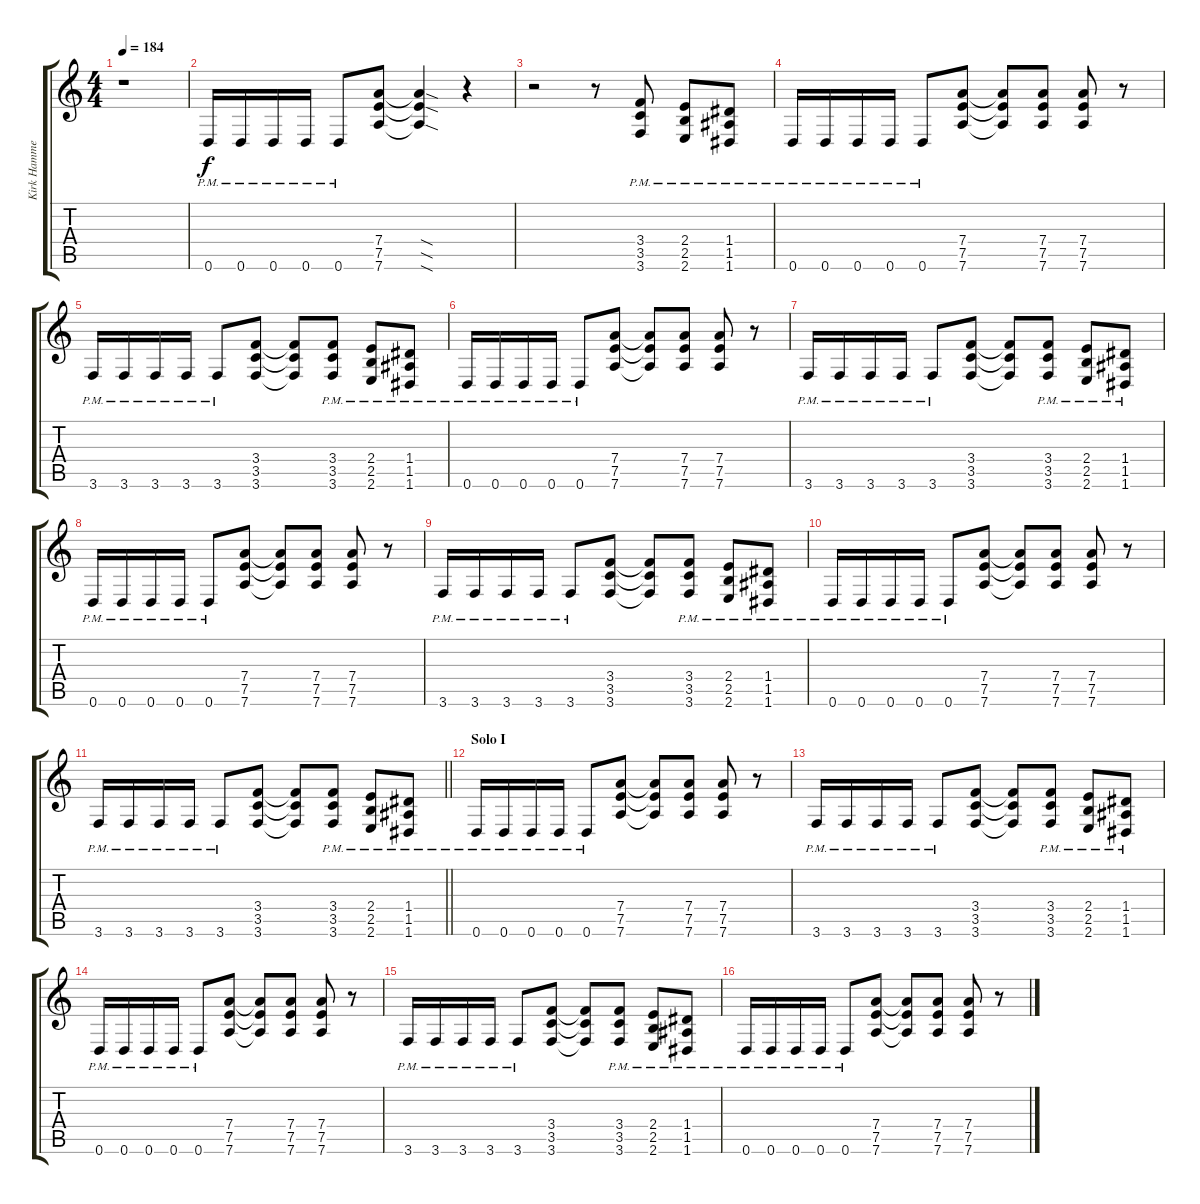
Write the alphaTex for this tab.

\track ("Kirk Hammet" "Kirk Hamme") {instrument distortionguitar}
\staff {score tabs}
\tuning (E4 B3 G3 D3 A2 D2) {hide}
\ts (4 4)
\tempo 184
\clef g2
\ks c
r.1{dy f} |
0.6{pm}.16 0.6{pm}.16 0.6{pm}.16 0.6{pm}.16 0.6{pm}.8 (7.4 7.5 7.6).8 (7.4{sod t} 7.5{sod t} 7.6{sod t}).4 r.4 |
r.2 r.8 (3.4{pm} 3.5{pm} 3.6{pm}).8 (2.4{pm} 2.5{pm} 2.6{pm}).8 (1.4{pm} 1.5{pm} 1.6{pm}).8 |
0.6{pm}.16 0.6{pm}.16 0.6{pm}.16 0.6{pm}.16 0.6{pm}.8 (7.4 7.5 7.6).8 (7.4{t} 7.5{t} 7.6{t}).8 (7.4 7.5 7.6).8 (7.4 7.5 7.6).8 r.8 |
3.6{pm}.16 3.6{pm}.16 3.6{pm}.16 3.6{pm}.16 3.6{pm}.8 (3.4 3.5 3.6).8 (3.4{t} 3.5{t} 3.6{t}).8 (3.4{pm} 3.5{pm} 3.6{pm}).8 (2.4{pm} 2.5{pm} 2.6{pm}).8 (1.4{pm} 1.5{pm} 1.6{pm}).8 |
0.6{pm}.16 0.6{pm}.16 0.6{pm}.16 0.6{pm}.16 0.6{pm}.8 (7.4 7.5 7.6).8 (7.4{t} 7.5{t} 7.6{t}).8 (7.4 7.5 7.6).8 (7.4 7.5 7.6).8 r.8 |
3.6{pm}.16 3.6{pm}.16 3.6{pm}.16 3.6{pm}.16 3.6{pm}.8 (3.4 3.5 3.6).8 (3.4{t} 3.5{t} 3.6{t}).8 (3.4{pm} 3.5{pm} 3.6{pm}).8 (2.4{pm} 2.5{pm} 2.6{pm}).8 (1.4{pm} 1.5{pm} 1.6{pm}).8 |
0.6{pm}.16 0.6{pm}.16 0.6{pm}.16 0.6{pm}.16 0.6{pm}.8 (7.4 7.5 7.6).8 (7.4{t} 7.5{t} 7.6{t}).8 (7.4 7.5 7.6).8 (7.4 7.5 7.6).8 r.8 |
3.6{pm}.16 3.6{pm}.16 3.6{pm}.16 3.6{pm}.16 3.6{pm}.8 (3.4 3.5 3.6).8 (3.4{t} 3.5{t} 3.6{t}).8 (3.4{pm} 3.5{pm} 3.6{pm}).8 (2.4{pm} 2.5{pm} 2.6{pm}).8 (1.4{pm} 1.5{pm} 1.6{pm}).8 |
0.6{pm}.16 0.6{pm}.16 0.6{pm}.16 0.6{pm}.16 0.6{pm}.8 (7.4 7.5 7.6).8 (7.4{t} 7.5{t} 7.6{t}).8 (7.4 7.5 7.6).8 (7.4 7.5 7.6).8 r.8 |
\barLineRight lightlight
3.6{pm}.16 3.6{pm}.16 3.6{pm}.16 3.6{pm}.16 3.6{pm}.8 (3.4 3.5 3.6).8 (3.4{t} 3.5{t} 3.6{t}).8 (3.4{pm} 3.5{pm} 3.6{pm}).8 (2.4{pm} 2.5{pm} 2.6{pm}).8 (1.4{pm} 1.5{pm} 1.6{pm}).8 |
\section ("" "Solo I")
0.6{pm}.16 0.6{pm}.16 0.6{pm}.16 0.6{pm}.16 0.6{pm}.8 (7.4 7.5 7.6).8 (7.4{t} 7.5{t} 7.6{t}).8 (7.4 7.5 7.6).8 (7.4 7.5 7.6).8 r.8 |
3.6{pm}.16 3.6{pm}.16 3.6{pm}.16 3.6{pm}.16 3.6{pm}.8 (3.4 3.5 3.6).8 (3.4{t} 3.5{t} 3.6{t}).8 (3.4{pm} 3.5{pm} 3.6{pm}).8 (2.4{pm} 2.5{pm} 2.6{pm}).8 (1.4{pm} 1.5{pm} 1.6{pm}).8 |
0.6{pm}.16 0.6{pm}.16 0.6{pm}.16 0.6{pm}.16 0.6{pm}.8 (7.4 7.5 7.6).8 (7.4{t} 7.5{t} 7.6{t}).8 (7.4 7.5 7.6).8 (7.4 7.5 7.6).8 r.8 |
3.6{pm}.16 3.6{pm}.16 3.6{pm}.16 3.6{pm}.16 3.6{pm}.8 (3.4 3.5 3.6).8 (3.4{t} 3.5{t} 3.6{t}).8 (3.4{pm} 3.5{pm} 3.6{pm}).8 (2.4{pm} 2.5{pm} 2.6{pm}).8 (1.4{pm} 1.5{pm} 1.6{pm}).8 |
0.6{pm}.16 0.6{pm}.16 0.6{pm}.16 0.6{pm}.16 0.6{pm}.8 (7.4 7.5 7.6).8 (7.4{t} 7.5{t} 7.6{t}).8 (7.4 7.5 7.6).8 (7.4 7.5 7.6).8 r.8
